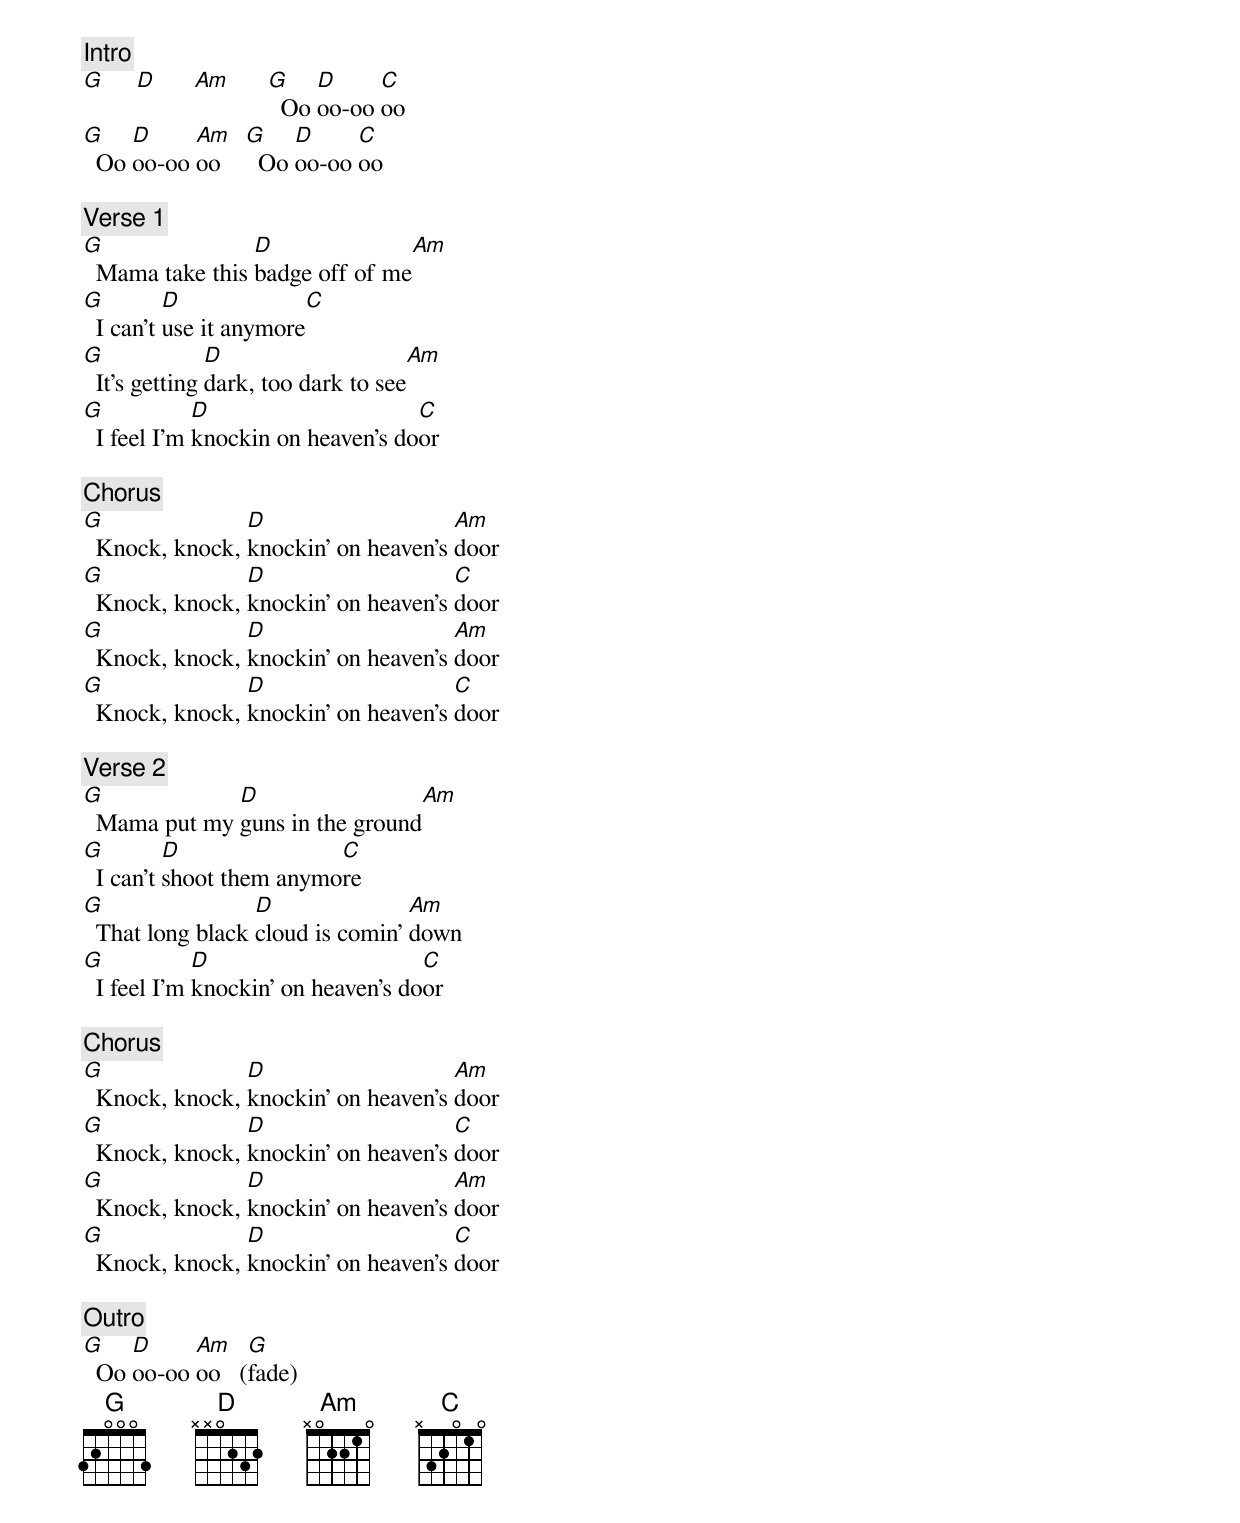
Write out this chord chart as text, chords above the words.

[Intro]
G    D     Am    G    D     C
                   Oo oo-oo oo
G    D     Am    G    D     C
  Oo oo-oo oo      Oo oo-oo oo

[Verse 1]
G                D                Am
  Mama take this badge off of me
G         D               C
  I can't use it anymore
G              D                      Am
  It's getting dark, too dark to see
G            D                     C
  I feel I'm knockin on heaven's door

[Chorus]
G               D                    Am
  Knock, knock, knockin' on heaven's door
G               D                    C
  Knock, knock, knockin' on heaven's door
G               D                    Am
  Knock, knock, knockin' on heaven's door
G               D                    C
  Knock, knock, knockin' on heaven's door

[Verse 2]
G             D                   Am
  Mama put my guns in the ground
G         D               C
  I can't shoot them anymore
G                 D               Am
  That long black cloud is comin' down
G            D                      C
  I feel I'm knockin' on heaven's door

[Chorus]
G               D                    Am
  Knock, knock, knockin' on heaven's door
G               D                    C
  Knock, knock, knockin' on heaven's door
G               D                    Am
  Knock, knock, knockin' on heaven's door
G               D                    C
  Knock, knock, knockin' on heaven's door

[Outro]
G    D     Am    G
  Oo oo-oo oo   (fade)
